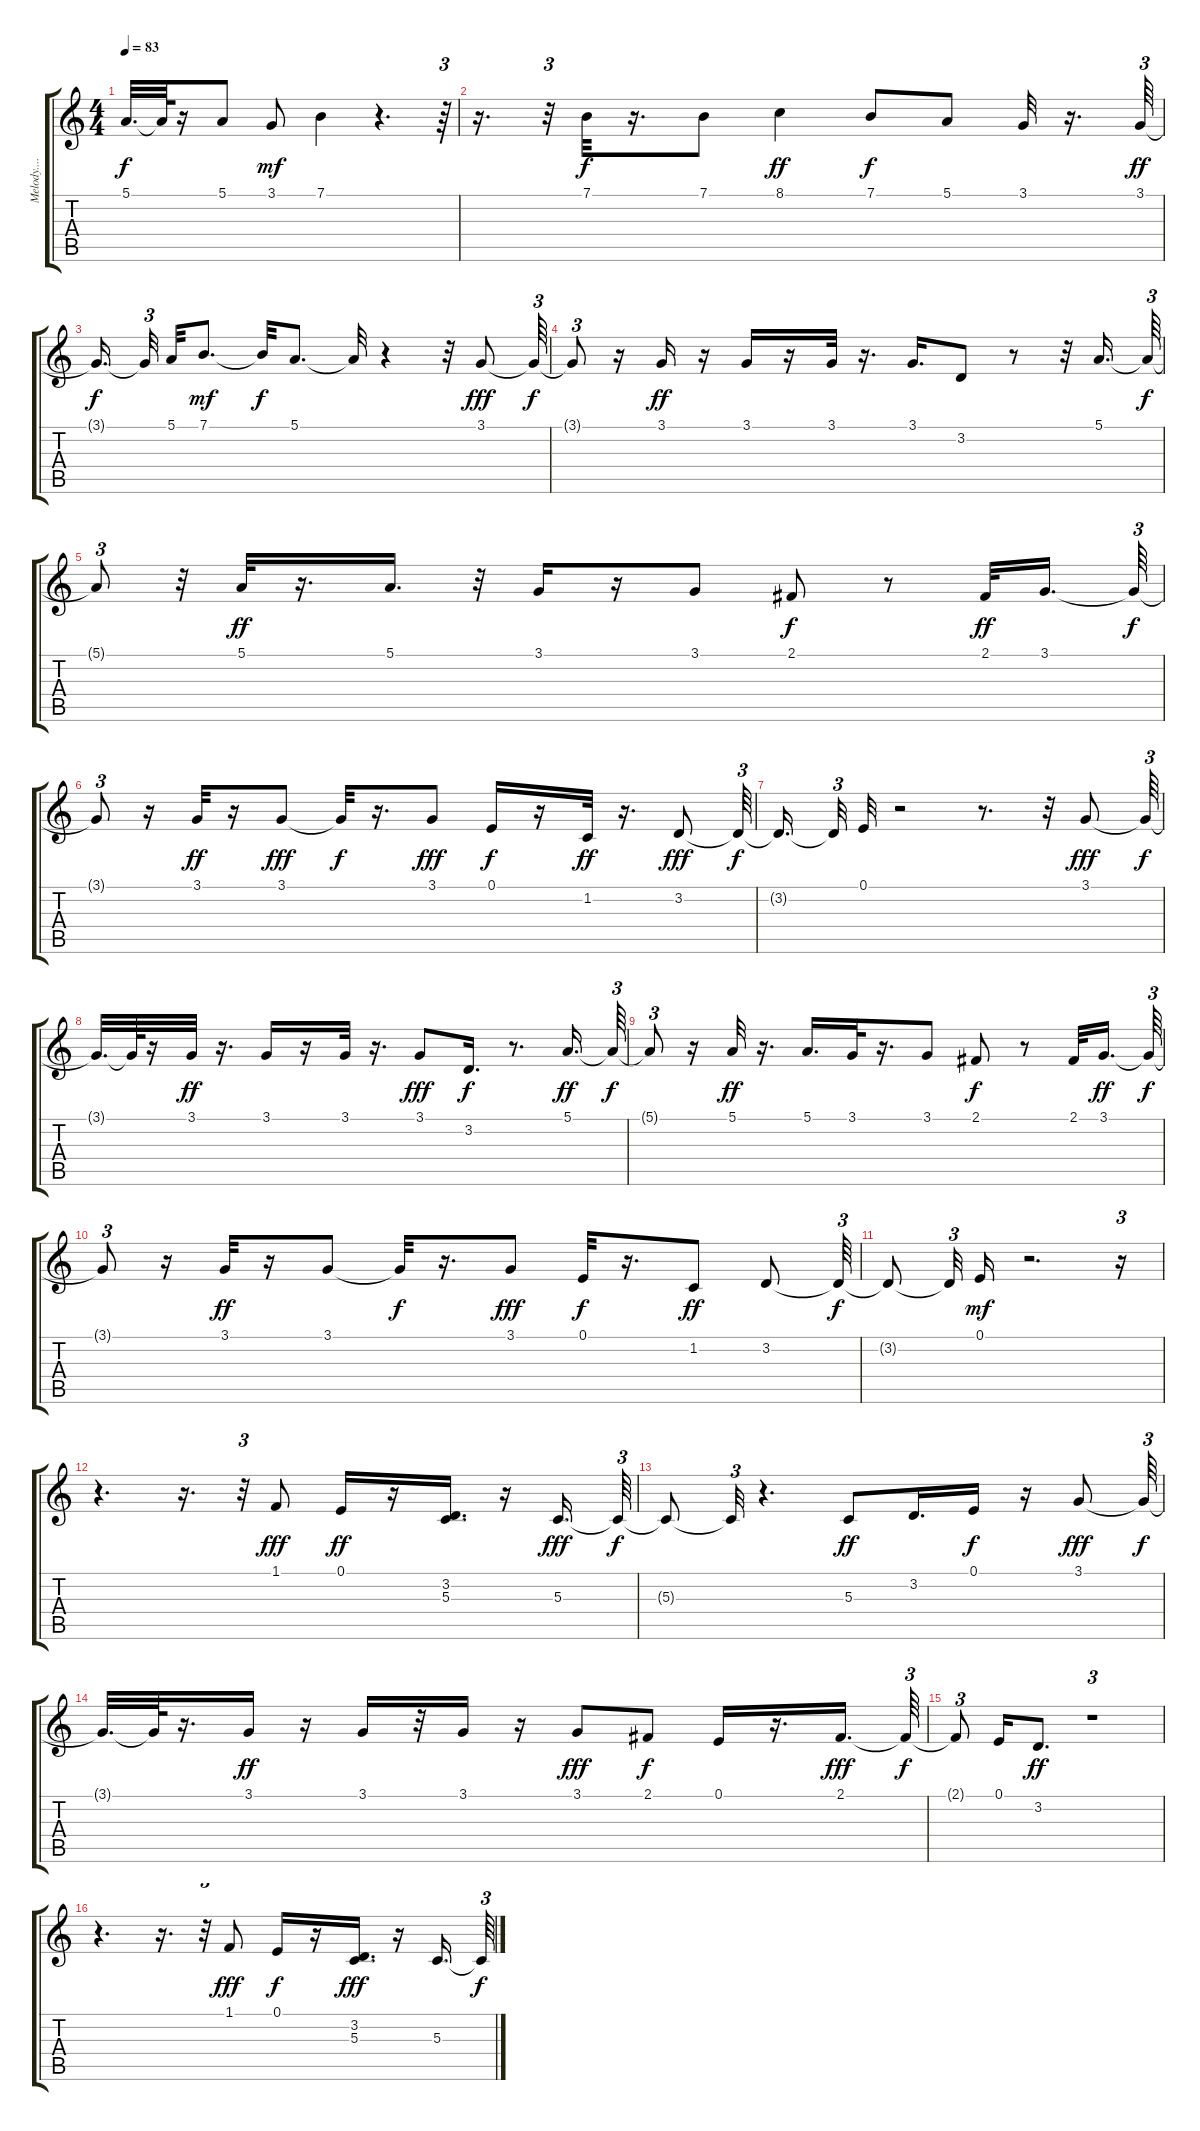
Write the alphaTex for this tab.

\track ("Melody..........    " "Melody....") {instrument flute}
\staff {score tabs}
\tuning (E4 B3 G3 D3 A2 E2) {hide}
\ts (4 4)
\tempo 83
\clef g2
\ks c
5.1{t}.32{d dy f} 5.1{t}.64 r.16 5.1.8 3.1.8{dy mf} 7.1.4 r.4{d} r.64{tu (3 2)} |
r.16{d} r.32{tu (3 2)} 7.1.32{dy f} r.16{d} 7.1.8 8.1.4{dy ff} 7.1.8{dy f} 5.1.8 3.1.32 r.16{d} 3.1.64{tu (3 2) dy ff} |
3.1{t}.16{d dy f} 3.1{t}.32{tu (3 2)} 5.1.32 7.1.8{d dy mf} 7.1{t}.32{dy f} 5.1.8{d} 5.1{t}.32 r.4 r.32 3.1.8{dy fff} 3.1{t}.64{tu (3 2) dy f} |
3.1{t}.8{tu (3 2)} r.16 3.1.16{dy ff} r.16 3.1.16 r.16 3.1.32 r.16{d} 3.1.16{d} 3.2.8 r.8 r.32 5.1.16{d} 5.1{t}.64{tu (3 2) dy f} |
5.1{t}.8{tu (3 2)} r.32 5.1.32{dy ff} r.16{d} 5.1.16{d} r.32 3.1.16 r.16 3.1.8 2.1.8{dy f} r.8 2.1.32{dy ff} 3.1.16{d} 3.1{t}.64{tu (3 2) dy f} |
3.1{t}.8{tu (3 2)} r.16 3.1.32{dy ff} r.16 3.1.8{dy fff} 3.1{t}.32{dy f} r.16{d} 3.1.8{dy fff} 0.1.16{dy f} r.16 1.2.32{dy ff} r.16{d} 3.2.8{dy fff} 3.2{t}.64{tu (3 2) dy f} |
3.2{t}.16{d} 3.2{t}.32{tu (3 2)} 0.1.32 r.2 r.8{d} r.32 3.1.8{dy fff} 3.1{t}.64{tu (3 2) dy f} |
3.1{t}.32{d} 3.1{t}.64 r.16 3.1.32{dy ff} r.16{d} 3.1.16 r.16 3.1.32 r.16{d} 3.1.8{dy fff} 3.2.16{d dy f} r.8{d} 5.1.16{d dy ff} 5.1{t}.64{tu (3 2) dy f} |
5.1{t}.8{tu (3 2)} r.16 5.1.32{dy ff} r.16{d} 5.1.16{d} 3.1.32 r.16{d} 3.1.8 2.1.8{dy f} r.8 2.1.32 3.1.16{d dy ff} 3.1{t}.64{tu (3 2) dy f} |
3.1{t}.8{tu (3 2)} r.16 3.1.32{dy ff} r.16 3.1.8 3.1{t}.32{dy f} r.16{d} 3.1.8{dy fff} 0.1.32{dy f} r.16{d} 1.2.8{dy ff} 3.2.8 3.2{t}.64{tu (3 2) dy f} |
3.2{t}.8 3.2{t}.32{tu (3 2)} 0.1.16{dy mf} r.2{d} r.16{tu (3 2)} |
r.4{d} r.16{d} r.32{tu (3 2)} 1.1.8{dy fff} 0.1.16{dy ff} r.16 (3.2 5.3).16{d} r.16 5.3.16{d dy fff} 5.3{t}.64{tu (3 2) dy f} |
5.3{t}.8 5.3{t}.32{tu (3 2)} r.4{d} 5.3.8{dy ff} 3.2.16{d} 0.1.16{dy f} r.16 3.1.8{dy fff} 3.1{t}.64{tu (3 2) dy f} |
3.1{t}.32{d} 3.1{t}.64 r.16{d} 3.1.16{dy ff} r.16 3.1.16 r.32 3.1.16 r.16 3.1.8{dy fff} 2.1.8{dy f} 0.1.16 r.16{d} 2.1.16{d dy fff} 2.1{t}.64{tu (3 2) dy f} |
2.1{t}.8{tu (3 2)} 0.1.16 3.2.8{d dy ff} r.1{tu (3 2)} |
r.4{d} r.16{d} r.32{tu (3 2)} 1.1.8{dy fff} 0.1.16{dy f} r.16 (3.2 5.3).16{d dy fff} r.16 5.3.16{d} 5.3{t}.64{tu (3 2) dy f}
